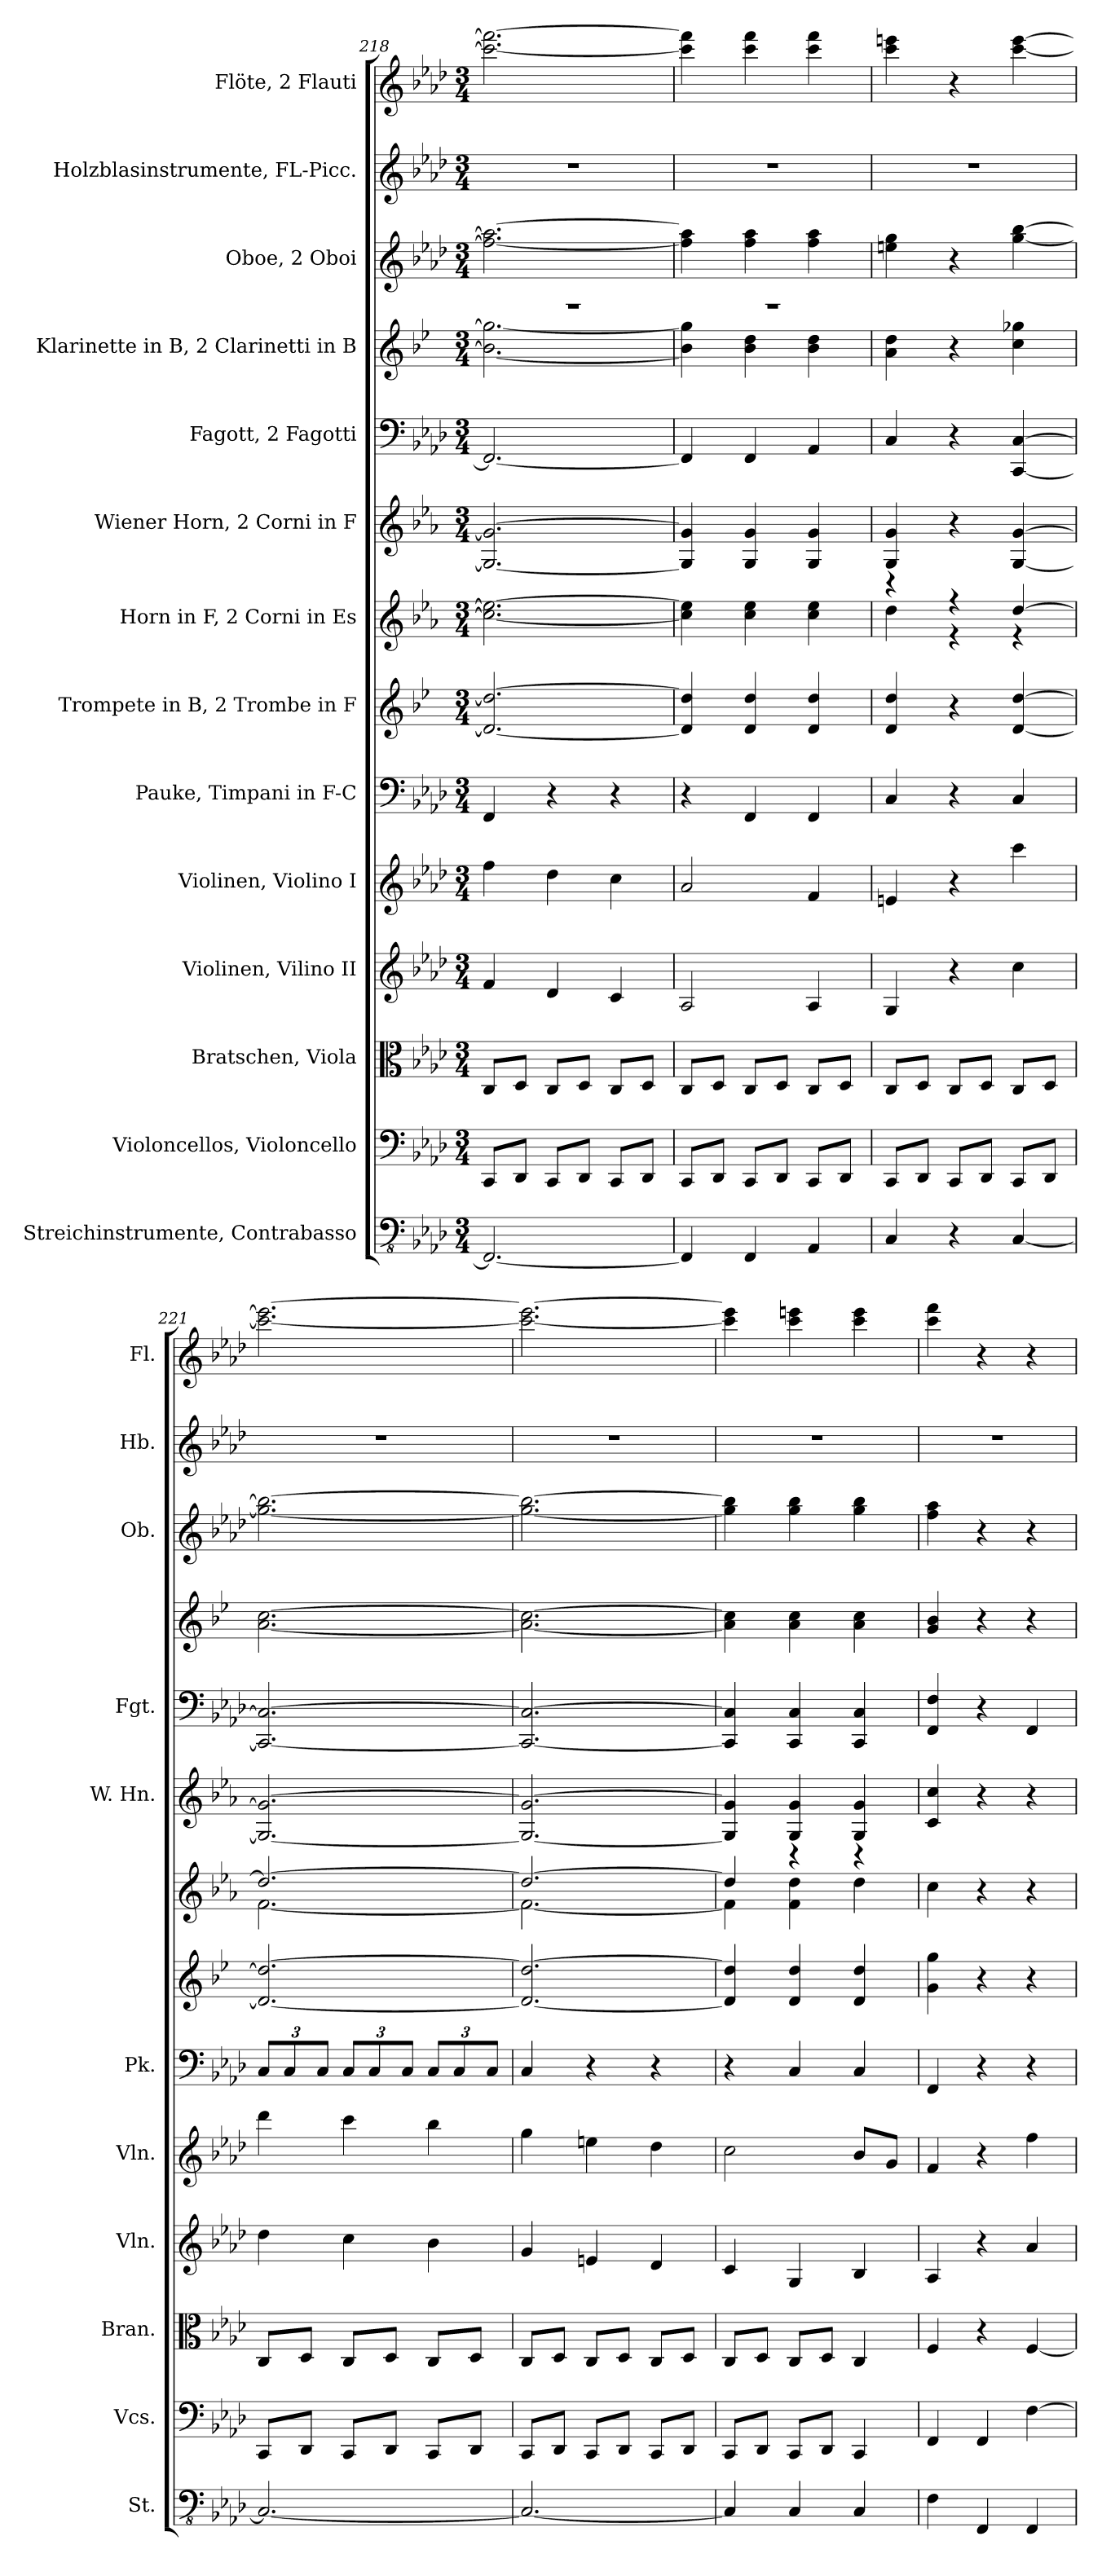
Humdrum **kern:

**kern	**kern	**kern	**kern	**kern	**kern	**kern	**kern	**kern	**kern	**kern	**kern	**kern	**kern
*part14	*part13	*part12	*part11	*part10	*part9	*part8	*part7	*part6	*part5	*part4	*part3	*part2	*part1
*staff14	*staff13	*staff12	*staff11	*staff10	*staff9	*staff8	*staff7	*staff6	*staff5	*staff4	*staff3	*staff2	*staff1
*I"Streichinstrumente, Contrabasso	*I"Violoncellos, Violoncello	*I"Bratschen, Viola	*I"Violinen, Vilino II	*I"Violinen, Violino I	*I"Pauke, Timpani in F-C	*I"Trompete in B, 2 Trombe in F	*I"Horn in F, 2 Corni in Es	*I"Wiener Horn, 2 Corni in F	*I"Fagott, 2 Fagotti	*I"Klarinette in B, 2 Clarinetti in B	*I"Oboe, 2 Oboi	*I"Holzblasinstrumente, FL-Picc.	*I"Flöte, 2 Flauti
*I'St.	*I'Vcs.	*I'Bran.	*I'Vln.	*I'Vln.	*I'Pk.	*	*	*I'W. Hn.	*I'Fgt.	*	*I'Ob.	*I'Hb.	*I'Fl.
*clefFv4	*clefF4	*clefC3	*clefG2	*clefG2	*clefF4	*clefG2	*clefG2	*clefG2	*clefF4	*clefG2	*clefG2	*clefG2	*clefG2
*	*	*	*	*	*	*ITrd1c2	*ITrd4c7	*ITrd4c7	*	*ITrd1c2	*	*	*
*k[b-e-a-d-]	*k[b-e-a-d-]	*k[b-e-a-d-]	*k[b-e-a-d-]	*k[b-e-a-d-]	*k[b-e-a-d-]	*k[b-e-a-d-]	*k[b-e-a-d-]	*k[b-e-a-d-]	*k[b-e-a-d-]	*k[b-e-a-d-]	*k[b-e-a-d-]	*k[b-e-a-d-]	*k[b-e-a-d-]
*M3/4	*M3/4	*M3/4	*M3/4	*M3/4	*M3/4	*M3/4	*M3/4	*M3/4	*M3/4	*M3/4	*M3/4	*M3/4	*M3/4
=218	=218	=218	=218	=218	=218	=218	=218	=218	=218	=218	=218	=218	=218
*	*	*	*	*	*	*	*	*	*	*^	*	*	*
2.FFF/_	8CC/L	8C/L	4f/	4ff\	4FF/	2.c/_ 2.cc/_	2.f\_ 2.a-\_	2.C/_ 2.c/_	2.FF/_	2.r	2.a-\_ 2.ff\_	2.ff\_ 2.aa-\_	2.r	2.ccc\_ 2.fff\_
.	8DD-/J	8D-/J	.	.	.	.	.	.	.	.	.	.	.	.
.	8CC/L	8C/L	4d-/	4dd-\	4r	.	.	.	.	.	.	.	.	.
.	8DD-/J	8D-/J	.	.	.	.	.	.	.	.	.	.	.	.
.	8CC/L	8C/L	4c/	4cc\	4r	.	.	.	.	.	.	.	.	.
.	8DD-/J	8D-/J	.	.	.	.	.	.	.	.	.	.	.	.
=219	=219	=219	=219	=219	=219	=219	=219	=219	=219	=219	=219	=219	=219	=219
4FFF/]	8CC/L	8C/L	2A-/	2a-/	4r	4c/] 4cc/]	4f\] 4a-\]	4C/] 4c/]	4FF/]	2.r	4a-\] 4ff\]	4ff\] 4aa-\]	2.r	4ccc\] 4fff\]
.	8DD-/J	8D-/J	.	.	.	.	.	.	.	.	.	.	.	.
4FFF/	8CC/L	8C/L	.	.	4FF/	4c/ 4cc/	4f\ 4a-\	4C/ 4c/	4FF/	.	4a-\ 4cc\	4ff\ 4aa-\	.	4ccc\ 4fff\
.	8DD-/J	8D-/J	.	.	.	.	.	.	.	.	.	.	.	.
4AAA-/	8CC/L	8C/L	4A-/	4f/	4FF/	4c/ 4cc/	4f\ 4a-\	4C/ 4c/	4AA-/	.	4a-\ 4cc\	4ff\ 4aa-\	.	4ccc\ 4fff\
.	8DD-/J	8D-/J	.	.	.	.	.	.	.	.	.	.	.	.
*	*	*	*	*	*	*	*	*	*	*v	*v	*	*	*
!!LO:PB:g=z
=220	=220	=220	=220	=220	=220	=220	=220	=220	=220	=220	=220	=220	=220
*	*	*	*	*	*	*	*^	*	*	*	*	*	*
4CC/	8CC/L	8C/L	4G/	4en/	4C/	4c/ 4cc/	4r	4g\	4C/ 4c/	4C/	4g\ 4cc\	4een\ 4gg\	2.r	4ccc\ 4eeen\
.	8DD-/J	8D-/J	.	.	.	.	.	.	.	.	.	.	.	.
4r	8CC/L	8C/L	4r	4r	4r	4r	4r	4r	4r	4r	4r	4r	.	4r
.	8DD-/J	8D-/J	.	.	.	.	.	.	.	.	.	.	.	.
[4CC/	8CC/L	8C/L	4cc\	4ccc\	4C/	[4c/ [4cc/	[4g/	4r	[4C/ [4c/	[4CC/ [4C/	4b-\ 4ff-X\	[4gg\ [4bb-\	.	[4ccc\ [4eee\
.	8DD-/J	8D-/J	.	.	.	.	.	.	.	.	.	.	.	.
=221	=221	=221	=221	=221	=221	=221	=221	=221	=221	=221	=221	=221	=221	=221
*	*	*	*	*	*Xbrackettup	*	*	*	*	*	*	*	*	*
2.CC/_	8CC/L	8C/L	4dd-\	4ddd-\	12C/L	2.c/_ 2.cc/_	2.g/_	[2.B-\	2.C/_ 2.c/_	2.CC/_ 2.C/_	[2.g\ [2.b-\	2.gg\_ 2.bb-\_	2.r	2.ccc\_ 2.eee\_
.	.	.	.	.	12C/	.	.	.	.	.	.	.	.	.
.	8DD-/J	8D-/J	.	.	.	.	.	.	.	.	.	.	.	.
.	.	.	.	.	12C/J	.	.	.	.	.	.	.	.	.
.	8CC/L	8C/L	4cc\	4ccc\	12C/L	.	.	.	.	.	.	.	.	.
.	.	.	.	.	12C/	.	.	.	.	.	.	.	.	.
.	8DD-/J	8D-/J	.	.	.	.	.	.	.	.	.	.	.	.
.	.	.	.	.	12C/J	.	.	.	.	.	.	.	.	.
.	8CC/L	8C/L	4b-\	4bb-\	12C/L	.	.	.	.	.	.	.	.	.
.	.	.	.	.	12C/	.	.	.	.	.	.	.	.	.
.	8DD-/J	8D-/J	.	.	.	.	.	.	.	.	.	.	.	.
.	.	.	.	.	12C/J	.	.	.	.	.	.	.	.	.
=222	=222	=222	=222	=222	=222	=222	=222	=222	=222	=222	=222	=222	=222	=222
2.CC/_	8CC/L	8C/L	4g/	4gg\	4C/	2.c/_ 2.cc/_	2.g/_	2.B-\_	2.C/_ 2.c/_	2.CC/_ 2.C/_	2.g\_ 2.b-\_	2.gg\_ 2.bb-\_	2.r	2.ccc\_ 2.eee\_
.	8DD-/J	8D-/J	.	.	.	.	.	.	.	.	.	.	.	.
.	8CC/L	8C/L	4en/	4een\	4r	.	.	.	.	.	.	.	.	.
.	8DD-/J	8D-/J	.	.	.	.	.	.	.	.	.	.	.	.
.	8CC/L	8C/L	4d-/	4dd-\	4r	.	.	.	.	.	.	.	.	.
.	8DD-/J	8D-/J	.	.	.	.	.	.	.	.	.	.	.	.
=223	=223	=223	=223	=223	=223	=223	=223	=223	=223	=223	=223	=223	=223	=223
4CC/]	8CC/L	8C/L	4c/	2cc\	4r	4c/] 4cc/]	4g/]	4B-\]	4C/] 4c/]	4CC/] 4C/]	4g\] 4b-\]	4gg\] 4bb-\]	2.r	4ccc\] 4eee\]
.	8DD-/J	8D-/J	.	.	.	.	.	.	.	.	.	.	.	.
4CC/	8CC/L	8C/L	4G/	.	4C/	4c/ 4cc/	4r	4B-\ 4g\	4C/ 4c/	4CC/ 4C/	4g\ 4b-\	4gg\ 4bb-\	.	4ccc\ 4eeen\
.	8DD-/J	8D-/J	.	.	.	.	.	.	.	.	.	.	.	.
4CC/	4CC/	4C/	4B-/	8b-/L	4C/	4c/ 4cc/	4r	4g\	4C/ 4c/	4CC/ 4C/	4g\ 4b-\	4gg\ 4bb-\	.	4ccc\ 4eee\
.	.	.	.	8g/J	.	.	.	.	.	.	.	.	.	.
*	*	*	*	*	*	*	*v	*v	*	*	*	*	*	*
=224	=224	=224	=224	=224	=224	=224	=224	=224	=224	=224	=224	=224	=224
4FF\	4FF/	4F/	4A-/	4f/	4FF/	4f\ 4ff\	4f\	4F/ 4f/	4FF/ 4F/	4f/ 4a-/	4ff\ 4aa-\	2.r	4ccc\ 4fff\
4FFF/	4FF/	4r	4r	4r	4r	4r	4r	4r	4r	4r	4r	.	4r
4FFF/	[4F\	[4F/	4a-/	4ff\	4r	4r	4r	4r	4FF/	4r	4r	.	4r
=	=	=	=	=	=	=	=	=	=	=	=	=	=
*-	*-	*-	*-	*-	*-	*-	*-	*-	*-	*-	*-	*-	*-
